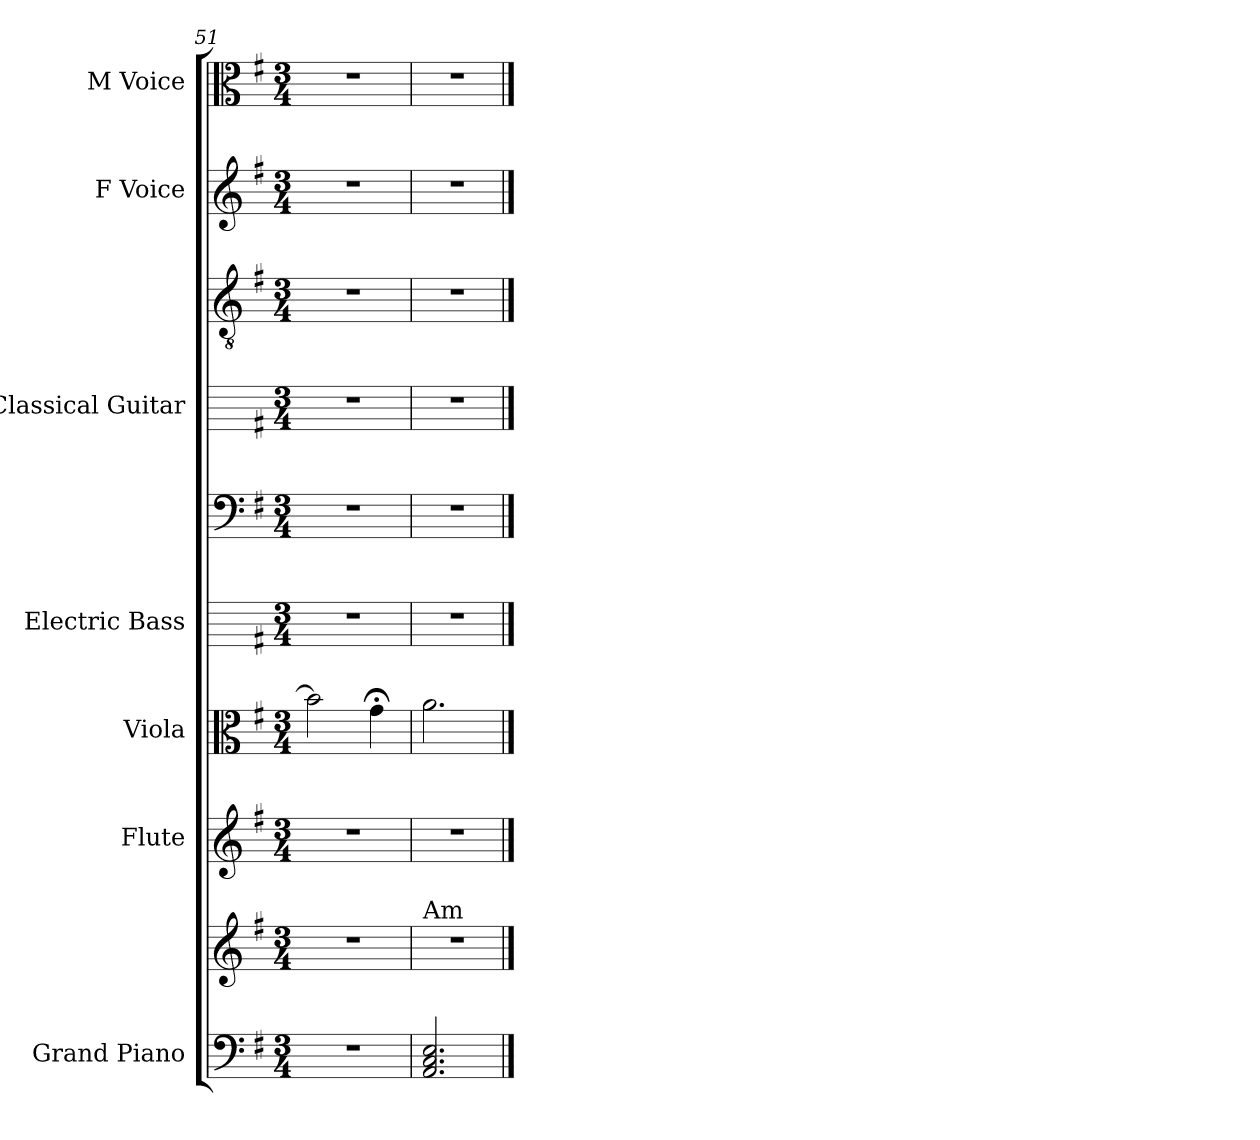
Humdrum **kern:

**kern	**kern	**kern	**kern	**kern	**kern	**kern	**kern	**kern	**kern
*part7	*part7	*part6	*part5	*part4	*part4	*part3	*part3	*part2	*part1
*staff10	*staff9	*staff8	*staff7	*staff6	*staff5	*staff4	*staff3	*staff2	*staff1
*I"Grand Piano	*	*I"Flute	*I"Viola	*I"Electric Bass	*	*I"Classical Guitar	*	*I"F Voice	*I"M Voice
*I'Pno.	*	*I'Fl.	*I'Vla.	*I'El. B.	*	*I'Guit.	*	*I'Vo.	*I'Vo.
*clefF4	*clefG2	*clefG2	*clefC3	*	*clefF4	*	*clefGv2	*clefG2	*clefC3
*	*	*	*	*ITrd7c12	*ITrd7c12	*	*	*	*
*k[f#]	*k[f#]	*k[f#]	*k[f#]	*k[f#]	*k[f#]	*k[f#]	*k[f#]	*k[f#]	*k[f#]
*M3/4	*M3/4	*M3/4	*M3/4	*M3/4	*M3/4	*M3/4	*M3/4	*M3/4	*M3/4
=51	=51	=51	=51	=51	=51	=51	=51	=51	=51
2.r	2.r	2.r	2b\]	2.r	2.r	2.r	2.r	2.r	2.r
.	.	.	4g;<\	.	.	.	.	.	.
=52	=52	=52	=52	=52	=52	=52	=52	=52	=52
!	!LO:TX:a:t=Am	!	!	!	!	!	!	!	!
2.AA/ 2.C/ 2.E/	2.r	2.r	2.a\	2.r	2.r	2.r	2.r	2.r	2.r
==	==	==	==	==	==	==	==	==	==
*-	*-	*-	*-	*-	*-	*-	*-	*-	*-
